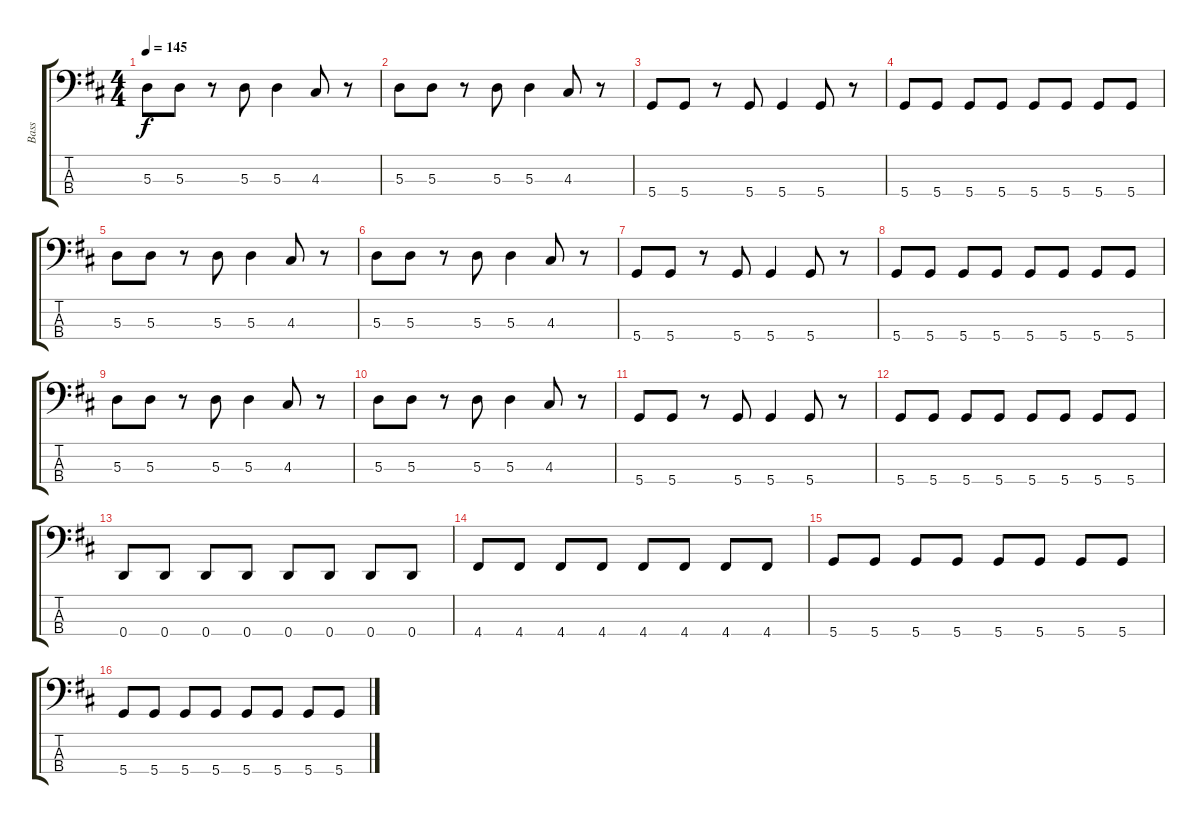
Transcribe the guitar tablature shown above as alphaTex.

\track ("Bass" "Bass") {instrument electricbassfinger}
\staff {score tabs}
\tuning (G2 D2 A1 D1) {hide}
\ts (4 4)
\tempo 145
\clef f4
\ks d
5.3.8{dy f} 5.3.8 r.8 5.3.8 5.3.4 4.3.8 r.8 |
5.3.8 5.3.8 r.8 5.3.8 5.3.4 4.3.8 r.8 |
5.4.8 5.4.8 r.8 5.4.8 5.4.4 5.4.8 r.8 |
5.4.8 5.4.8 5.4.8 5.4.8 5.4.8 5.4.8 5.4.8 5.4.8 |
5.3.8 5.3.8 r.8 5.3.8 5.3.4 4.3.8 r.8 |
5.3.8 5.3.8 r.8 5.3.8 5.3.4 4.3.8 r.8 |
5.4.8 5.4.8 r.8 5.4.8 5.4.4 5.4.8 r.8 |
5.4.8 5.4.8 5.4.8 5.4.8 5.4.8 5.4.8 5.4.8 5.4.8 |
5.3.8 5.3.8 r.8 5.3.8 5.3.4 4.3.8 r.8 |
5.3.8 5.3.8 r.8 5.3.8 5.3.4 4.3.8 r.8 |
5.4.8 5.4.8 r.8 5.4.8 5.4.4 5.4.8 r.8 |
5.4.8 5.4.8 5.4.8 5.4.8 5.4.8 5.4.8 5.4.8 5.4.8 |
0.4.8 0.4.8 0.4.8 0.4.8 0.4.8 0.4.8 0.4.8 0.4.8 |
4.4.8 4.4.8 4.4.8 4.4.8 4.4.8 4.4.8 4.4.8 4.4.8 |
5.4.8 5.4.8 5.4.8 5.4.8 5.4.8 5.4.8 5.4.8 5.4.8 |
5.4.8 5.4.8 5.4.8 5.4.8 5.4.8 5.4.8 5.4.8 5.4.8
